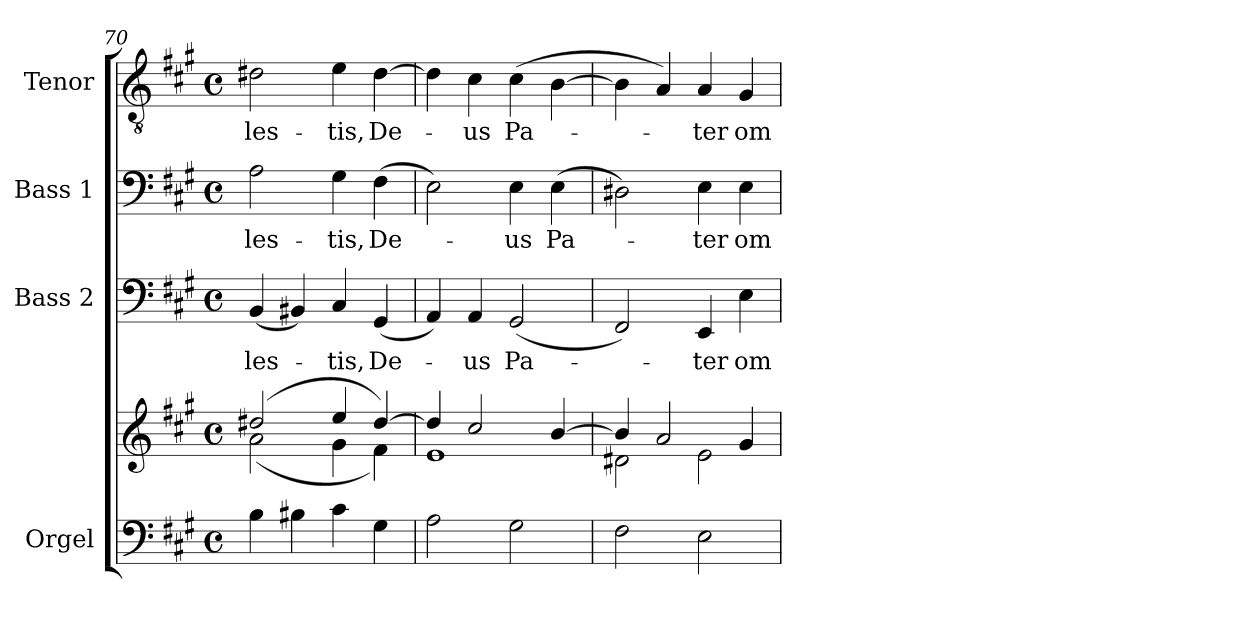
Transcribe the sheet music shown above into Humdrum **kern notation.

**kern	**kern	**kern	**text	**kern	**text	**kern	**text
*part4	*part4	*part3	*part3	*part2	*part2	*part1	*part1
*staff5	*staff4	*staff3	*staff3	*staff2	*staff2	*staff1	*staff1
*I"Orgel	*	*I"Bass 2	*	*I"Bass 1	*	*I"Tenor	*
*I'Org.	*	*I'B2.	*	*I'B1.	*	*I'T.	*
!!LO:LB:g=z
*clefF4	*clefG2	*clefF4	*	*clefF4	*	*clefGv2	*
*k[f#c#g#]	*k[f#c#g#]	*k[f#c#g#]	*	*k[f#c#g#]	*	*k[f#c#g#]	*
*A:	*A:	*A:	*	*A:	*	*A:	*
*M4/4	*M4/4	*M4/4	*	*M4/4	*	*M4/4	*
*met(c)	*met(c)	*met(c)	*	*met(c)	*	*met(c)	*
=70	=70	=70	=70	=70	=70	=70	=70
*	*^	*	*	*	*	*	*
!	!	!	!	!LO:LY:b	!	!LO:LY:b	!	!LO:LY:b
4B\	(2dd#X/	(<2a\	(<4BB/	-les-	2A\	-les-	2d#X\	-les-
4B#X\	.	.	4BB#X/)	.	.	.	.	.
!	!	!	!	!LO:LY:b	!	!LO:LY:b	!	!LO:LY:b
4c#\	4ee/	4g#\	4C#/	-tis,	4G#\	-tis,	4e\	-tis,
!	!	!	!	!LO:LY:b	!	!LO:LY:b	!	!LO:LY:b
4G#\	[>4dd#/)	4f#\)	(<4GG#/	De-	(>4F#\	De-	[4d#\	De-
=71	=71	=71	=71	=71	=71	=71	=71	=71
2A\	4dd#/]	1e	4AA/)	.	2E\)	.	4d#\]	.
!	!	!	!	!LO:LY:b	!	!	!	!LO:LY:b
.	2cc#/	.	4AA/	-us	.	.	4c#\	-us
!	!	!	!	!LO:LY:b	!	!LO:LY:b	!	!LO:LY:b
2G#\	.	.	(<2GG#/	Pa-	4E\	-us	(>4c#\	Pa-
!	!	!	!	!	!	!LO:LY:b	!	!
.	[>4b/	.	.	.	(>4E\	Pa-	[4B\	.
=72	=72	=72	=72	=72	=72	=72	=72	=72
2F#\	4b/]	2d#X\	2FF#/)	.	2D#X\)	.	4B\]	.
.	2a/	.	.	.	.	.	4A/)	.
!	!	!	!	!LO:LY:b	!	!LO:LY:b	!	!LO:LY:b
2E\	.	2e\	4EE/	-ter	4E\	-ter	4A/	-ter
!	!	!	!	!LO:LY:b	!	!LO:LY:b	!	!LO:LY:b
.	4g#/	.	4E\	om-	4E\	om-	4G#/	om-
*	*v	*v	*	*	*	*	*	*
=	=	=	=	=	=	=	=
*-	*-	*-	*-	*-	*-	*-	*-
